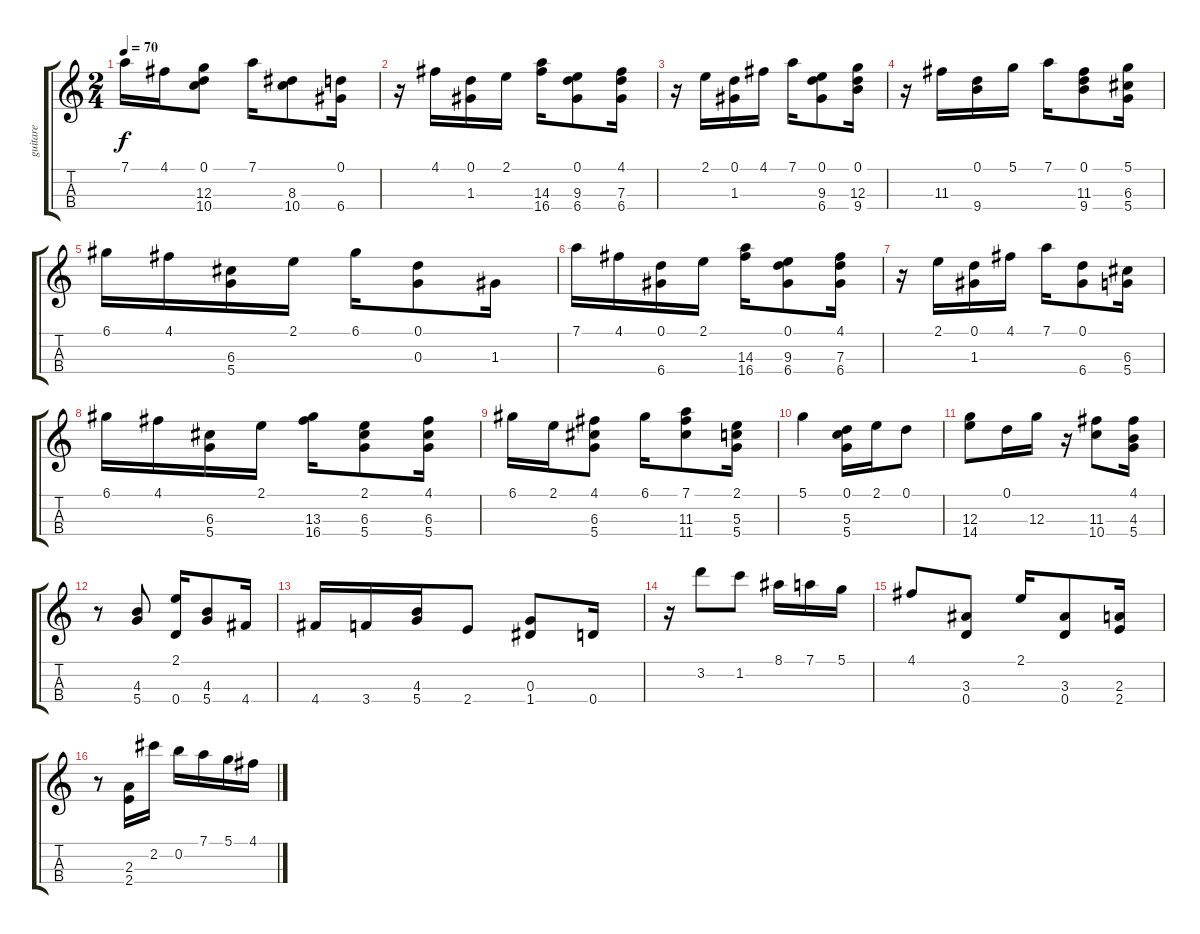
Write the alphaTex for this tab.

\track ("guitare" "guitare") {instrument acousticguitarnylon}
\staff {score tabs}
\tuning (D4 B4 G3 D3) {hide}
\ts (2 4)
\tempo 70
\clef g2
\ks c
7.1.16{dy f} 4.1.16 (0.1 12.3 10.4).8 7.1.16 (8.3 10.4).8 (0.1 6.4).16 |
r.16 4.1.16 (0.1 1.3).16 2.1.16 (14.3 16.4).16 (0.1 9.3 6.4).8 (4.1 7.3 6.4).16 |
r.16 2.1.16 (0.1 1.3).16 4.1.16 7.1.16 (0.1 9.3 6.4).8 (0.1 12.3 9.4).16 |
r.16 11.3.16 (0.1 9.4).16 5.1.16 7.1.16 (0.1 11.3 9.4).8 (5.1 6.3 5.4).16 |
6.1.16 4.1.16 (6.3 5.4).16 2.1.16 6.1.16 (0.1 0.3).8 1.3.16 |
7.1.16 4.1.16 (0.1 6.4).16 2.1.16 (14.3 16.4).16 (0.1 9.3 6.4).8 (4.1 7.3 6.4).16 |
r.16 2.1.16 (0.1 1.3).16 4.1.16 7.1.16 (0.1 6.4).8 (6.3 5.4).16 |
6.1.16 4.1.16 (6.3 5.4).16 2.1.16 (13.3 16.4).16 (2.1 6.3 5.4).8 (4.1 6.3 5.4).16 |
6.1.16 2.1.16 (4.1 6.3 5.4).8 6.1.16 (7.1 11.3 11.4).8 (2.1 5.3 5.4).16 |
5.1.4 (0.1 5.3 5.4).16 2.1.16 0.1.8 |
(12.3 14.4).8 0.1.16 12.3.16 r.16 (11.3 10.4).8 (4.1 4.3 5.4).16 |
r.8 (4.3 5.4).8 (2.1 0.4).16 (4.3 5.4).8 4.4.16 |
4.4.16 3.4.16 (4.3 5.4).16 2.4.8 (0.3 1.4).8 0.4.16 |
r.16 3.2.8 1.2.8 8.1.16 7.1.16 5.1.16 |
4.1.8 (3.3 0.4).8 2.1.16 (3.3 0.4).8 (2.3 2.4).16 |
r.8 (2.3 2.4).16 2.2.16 0.2.16 7.1.16 5.1.16 4.1.16
